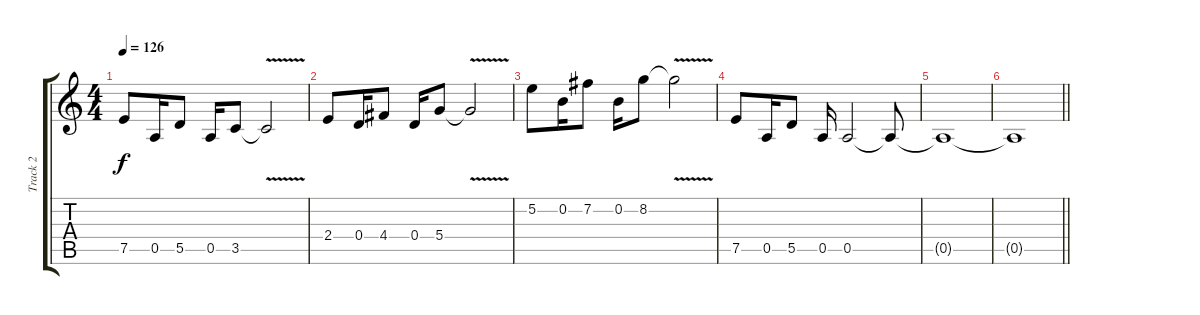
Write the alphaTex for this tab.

\track ("Track 2" "Track 2") {instrument overdrivenguitar}
\staff {score tabs}
\tuning (E4 B3 G3 D3 A2 E2) {hide}
\ts (4 4)
\tempo 126
\clef g2
\ks c
7.5.8{dy f} 0.5.16 5.5.8 0.5.16 3.5.8 3.5{v t}.2 |
2.4.8 0.4.16 4.4.8 0.4.16 5.4.8 5.4{v t}.2 |
5.2.8 0.2.16 7.2.8 0.2.16 8.2.8 8.2{v t}.2 |
7.5.8 0.5.16 5.5.8 0.5.16 0.5.2 0.5{t}.8 |
0.5{t}.1 |
\barLineRight lightlight
0.5{t}.1
